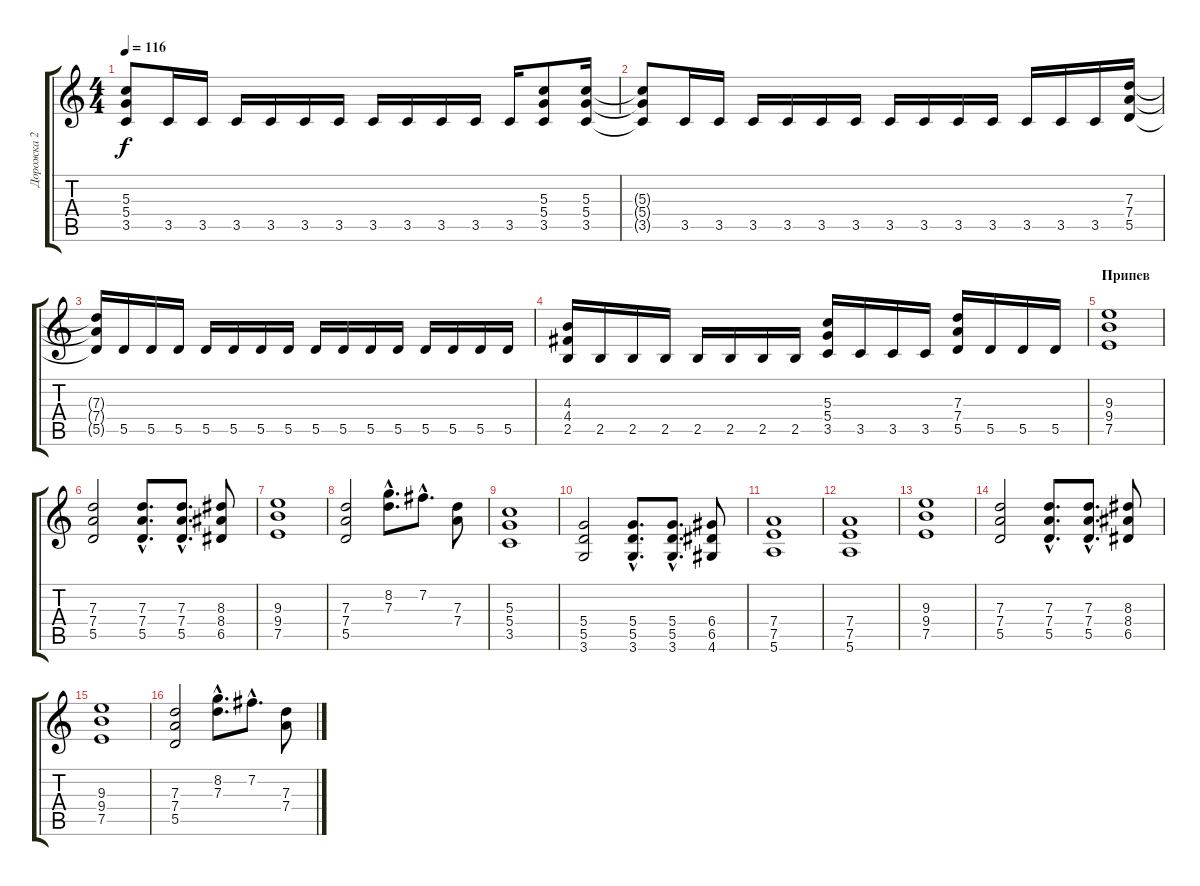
\track ("Дорожка 2" "Дорожка 2") {instrument distortionguitar}
\staff {score tabs}
\tuning (E4 B3 G3 D3 A2 E2) {hide}
\ts (4 4)
\tempo 116
\clef g2
\ks c
(5.3{t} 5.4{t} 3.5{t}).8{dy f} 3.5.16 3.5.16 3.5.16 3.5.16 3.5.16 3.5.16 3.5.16 3.5.16 3.5.16 3.5.16 3.5.16 (5.3 5.4 3.5).8 (5.3 5.4 3.5).16 |
(5.3{t} 5.4{t} 3.5{t}).8 3.5.16 3.5.16 3.5.16 3.5.16 3.5.16 3.5.16 3.5.16 3.5.16 3.5.16 3.5.16 3.5.16 3.5.16 3.5.16 (7.3 7.4 5.5).16 |
(7.3{t} 7.4{t} 5.5{t}).16 5.5.16 5.5.16 5.5.16 5.5.16 5.5.16 5.5.16 5.5.16 5.5.16 5.5.16 5.5.16 5.5.16 5.5.16 5.5.16 5.5.16 5.5.16 |
(4.3 4.4 2.5).16 2.5.16 2.5.16 2.5.16 2.5.16 2.5.16 2.5.16 2.5.16 (5.3 5.4 3.5).16 3.5.16 3.5.16 3.5.16 (7.3 7.4 5.5).16 5.5.16 5.5.16 5.5.16 |
\section ("" "Припев")
(9.3 9.4 7.5).1 |
(7.3 7.4 5.5).2 (7.3{hac} 7.4{hac} 5.5{hac}).8{d} (7.3{hac} 7.4{hac} 5.5{hac}).8{d} (8.3 8.4 6.5).8 |
(9.3 9.4 7.5).1 |
(7.3 7.4 5.5).2 (8.2{hac} 7.3{hac}).8{d} 7.2{hac}.8{d} (7.3 7.4).8 |
(5.3 5.4 3.5).1 |
(5.4 5.5 3.6).2 (5.4{hac} 5.5{hac} 3.6{hac}).8{d} (5.4{hac} 5.5{hac} 3.6{hac}).8{d} (6.4 6.5 4.6).8 |
(7.4 7.5 5.6).1 |
(7.4 7.5 5.6).1 |
(9.3 9.4 7.5).1 |
(7.3 7.4 5.5).2 (7.3{hac} 7.4{hac} 5.5{hac}).8{d} (7.3{hac} 7.4{hac} 5.5{hac}).8{d} (8.3 8.4 6.5).8 |
(9.3 9.4 7.5).1 |
(7.3 7.4 5.5).2 (8.2{hac} 7.3{hac}).8{d} 7.2{hac}.8{d} (7.3 7.4).8
